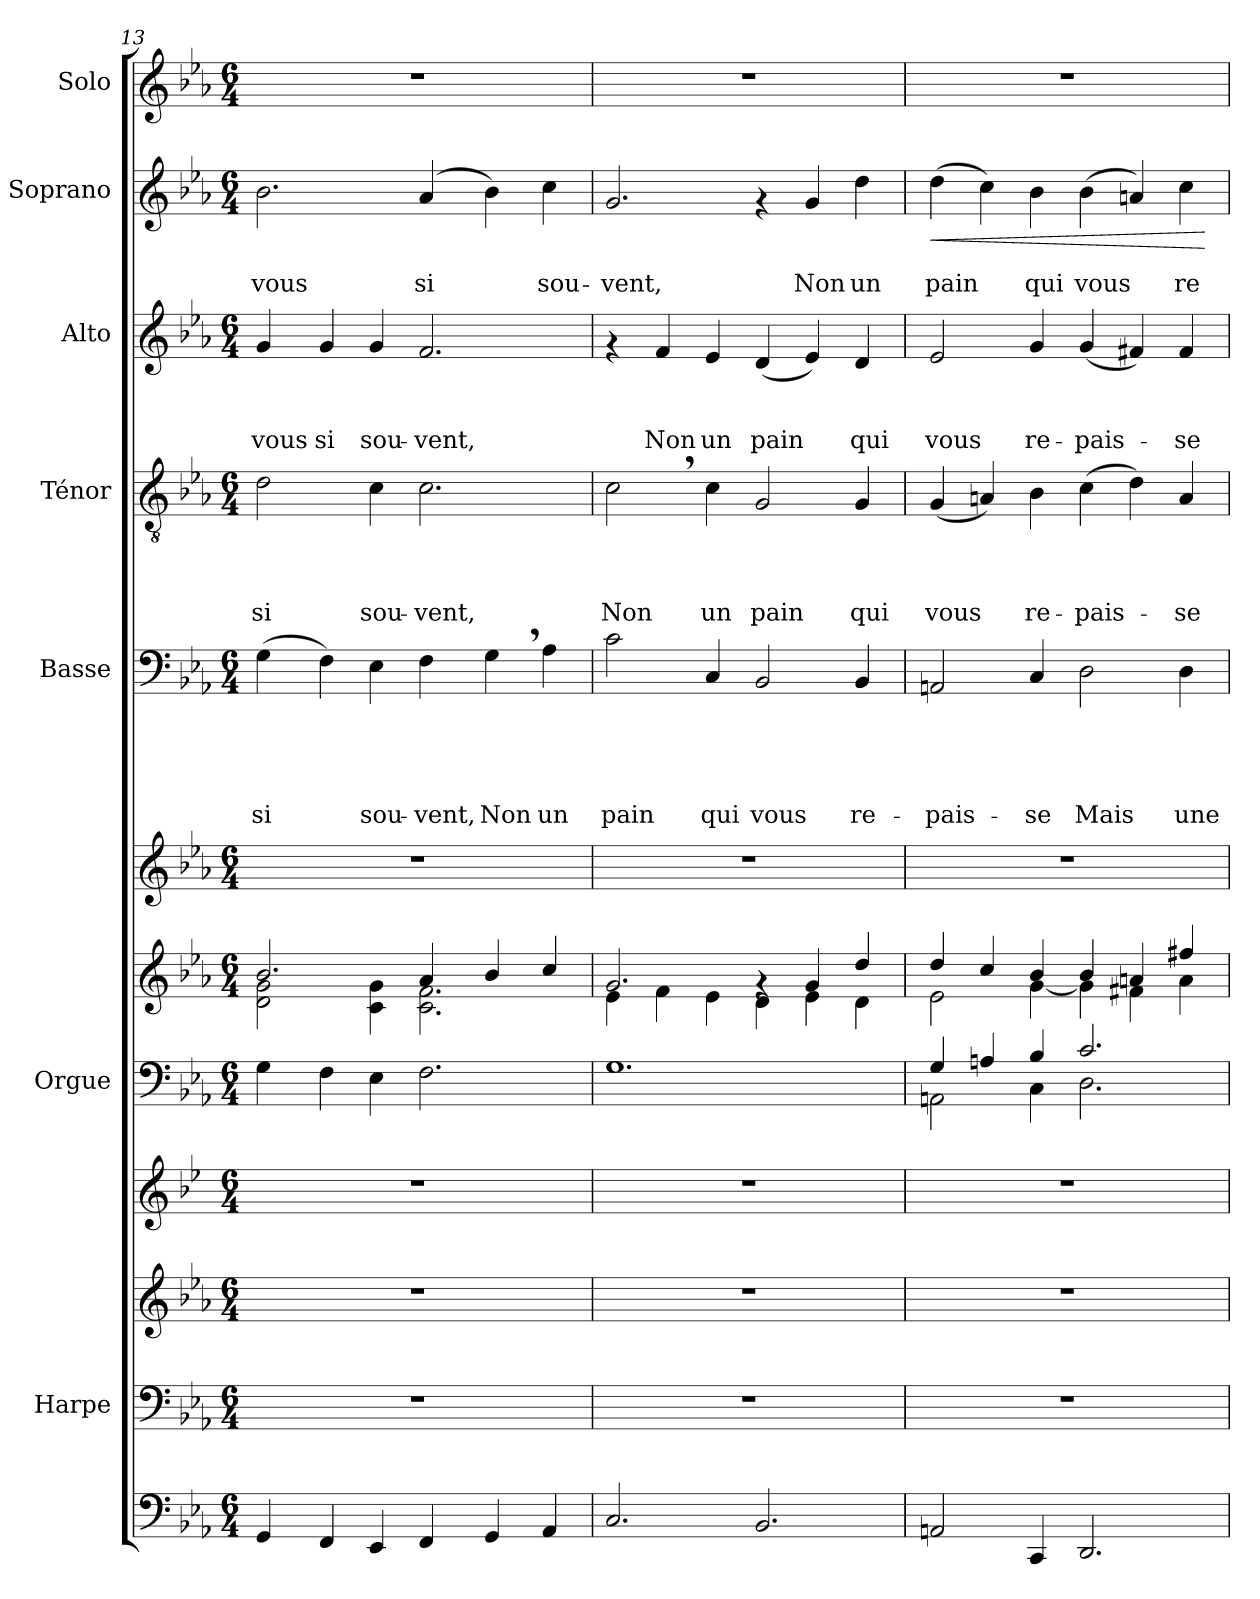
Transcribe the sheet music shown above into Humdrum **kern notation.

**kern	**kern	**kern	**kern	**kern	**kern	**kern	**kern	**text	**text	**text	**text	**text	**kern	**text	**text	**text	**text	**kern	**text	**text	**text	**kern	**text	**text	**dynam	**kern
*part10	*part9	*part9	*part8	*part7	*part7	*part6	*part5	*part5	*part5	*part5	*part5	*part5	*part4	*part4	*part4	*part4	*part4	*part3	*part3	*part3	*part3	*part2	*part2	*part2	*part2	*part1
*staff12	*staff11	*staff10	*staff9	*staff8	*staff7	*staff6	*staff5	*staff5	*staff5	*staff5	*staff5	*staff5	*staff4	*staff4	*staff4	*staff4	*staff4	*staff3	*staff3	*staff3	*staff3	*staff2	*staff2	*staff2	*staff2	*staff1
*	*I"Harpe	*	*	*I"Orgue	*	*	*I"Basse	*	*	*	*	*	*I"Ténor	*	*	*	*	*I"Alto	*	*	*	*I"Soprano	*	*	*	*I"Solo
*	*I'Hp	*	*	*	*	*	*	*	*	*	*	*	*	*	*	*	*	*	*	*	*	*	*	*	*	*
*clefF4	*clefF4	*clefG2	*clefG2	*clefF4	*clefG2	*clefG2	*clefF4	*	*	*	*	*	*clefGv2	*	*	*	*	*clefG2	*	*	*	*clefG2	*	*	*	*clefG2
*	*	*	*ITrd-3c-5	*	*	*	*	*	*	*	*	*	*	*	*	*	*	*	*	*	*	*	*	*	*	*
*k[b-e-a-]	*k[b-e-a-]	*k[b-e-a-]	*k[b-e-a-]	*k[b-e-a-]	*k[b-e-a-]	*k[b-e-a-]	*k[b-e-a-]	*	*	*	*	*	*k[b-e-a-]	*	*	*	*	*k[b-e-a-]	*	*	*	*k[b-e-a-]	*	*	*	*k[b-e-a-]
*E-:	*E-:	*E-:	*E-:	*E-:	*E-:	*E-:	*E-:	*	*	*	*	*	*E-:	*	*	*	*	*E-:	*	*	*	*E-:	*	*	*	*E-:
*M6/4	*M6/4	*M6/4	*M6/4	*M6/4	*M6/4	*M6/4	*M6/4	*	*	*	*	*	*M6/4	*	*	*	*	*M6/4	*	*	*	*M6/4	*	*	*	*M6/4
=13	=13	=13	=13	=13	=13	=13	=13	=13	=13	=13	=13	=13	=13	=13	=13	=13	=13	=13	=13	=13	=13	=13	=13	=13	=13	=13
*	*	*	*	*	*^	*	*	*	*	*	*	*	*	*	*	*	*	*	*	*	*	*	*	*	*	*
!	!	!	!	!	!	!	!	!	!	!	!	!	!LO:LY:b	!	!	!	!	!LO:LY:b	!	!	!	!LO:LY:b	!	!	!LO:LY:b	!	!
4GG/	1.r	1.r	1.r	4G\	2.b-/	2d\ 2g\	1.r	(>4G\	.	.	.	.	si	2d\	.	.	.	si	4g/	.	.	-vous	2.b-\	.	-vous	.	1.r
!	!	!	!	!	!	!	!	!	!	!	!	!	!	!	!	!	!	!	!	!	!	!LO:LY:b	!	!	!	!	!
4FF/	.	.	.	4F\	.	.	.	4F\)	.	.	.	.	.	.	.	.	.	.	4g/	.	.	si	.	.	.	.	.
!	!	!	!	!	!	!	!	!	!	!	!	!	!LO:LY:b	!	!	!	!	!LO:LY:b	!	!	!	!LO:LY:b	!	!	!	!	!
4EE-/	.	.	.	4E-\	.	4c\ 4g\	.	4E-\	.	.	.	.	sou-	4c\	.	.	.	sou-	4g/	.	.	sou-	.	.	.	.	.
!	!	!	!	!	!	!	!	!	!	!	!	!	!LO:LY:b	!	!	!	!	!LO:LY:b	!	!	!	!LO:LY:b	!	!	!LO:LY:b	!	!
4FF/	.	.	.	2.F\	4a-/	2.c\ 2.f\	.	4F\	.	.	.	.	-vent,	2.c\	.	.	.	-vent,	2.f/	.	.	-vent,	(<4a-/	.	si	.	.
!	!	!	!	!	!	!	!	!	!	!	!	!	!LO:LY:b	!	!	!	!	!	!	!	!	!	!	!	!	!	!
4GG/	.	.	.	.	4b-/	.	.	4G,>\	.	.	.	.	Non	.	.	.	.	.	.	.	.	.	4b-\)	.	.	.	.
!	!	!	!	!	!	!	!	!	!	!	!	!	!LO:LY:b	!	!	!	!	!	!	!	!	!	!	!	!LO:LY:b	!	!
4AA-/	.	.	.	.	4cc/	.	.	4A-\	.	.	.	.	un	.	.	.	.	.	.	.	.	.	4cc\	.	sou-	.	.
=14	=14	=14	=14	=14	=14	=14	=14	=14	=14	=14	=14	=14	=14	=14	=14	=14	=14	=14	=14	=14	=14	=14	=14	=14	=14	=14	=14
!	!	!	!	!	!	!	!	!	!	!	!	!	!LO:LY:b	!	!	!	!	!LO:LY:b	!	!	!	!	!	!	!LO:LY:b	!	!
2.C/	1.r	1.r	1.r	1.G	2.g/	4e-\	1.r	2c\	.	.	.	.	pain	2c,>\	.	.	.	Non	4rf	.	.	.	2.g/	.	-vent,	.	1.r
!	!	!	!	!	!	!	!	!	!	!	!	!	!	!	!	!	!	!	!	!	!	!LO:LY:b	!	!	!	!	!
.	.	.	.	.	.	4f\	.	.	.	.	.	.	.	.	.	.	.	.	4f/	.	.	Non	.	.	.	.	.
!	!	!	!	!	!	!	!	!	!	!	!	!	!LO:LY:b	!	!	!	!	!LO:LY:b	!	!	!	!LO:LY:b	!	!	!	!	!
.	.	.	.	.	.	4e-\	.	4C/	.	.	.	.	qui	4c\	.	.	.	un	4e-/	.	.	un	.	.	.	.	.
!	!	!	!	!	!	!	!	!	!	!	!	!	!LO:LY:b	!	!	!	!	!LO:LY:b	!	!	!	!LO:LY:b	!	!	!	!	!
2.BB-/	.	.	.	.	4rf	4d\	.	2BB-/	.	.	.	.	vous	2G/	.	.	.	pain	(<4d/	.	.	pain	4rf	.	.	.	.
!	!	!	!	!	!	!	!	!	!	!	!	!	!	!	!	!	!	!	!	!	!	!	!	!	!LO:LY:b	!	!
.	.	.	.	.	4g/	4e-\	.	.	.	.	.	.	.	.	.	.	.	.	4e-/)	.	.	.	4g/	.	Non	.	.
!	!	!	!	!	!	!	!	!	!	!	!	!	!LO:LY:b	!	!	!	!	!LO:LY:b	!	!	!	!LO:LY:b	!	!	!LO:LY:b	!	!
.	.	.	.	.	4dd/	4d\	.	4BB-/	.	.	.	.	re-	4G/	.	.	.	qui	4d/	.	.	qui	4dd\	.	un	.	.
=15	=15	=15	=15	=15	=15	=15	=15	=15	=15	=15	=15	=15	=15	=15	=15	=15	=15	=15	=15	=15	=15	=15	=15	=15	=15	=15	=15
*	*	*	*	*^	*	*	*	*	*	*	*	*	*	*	*	*	*	*	*	*	*	*	*	*	*	*	*
!	!	!	!	!	!	!	!	!	!	!	!	!	!	!LO:LY:b	!	!	!	!	!LO:LY:b	!	!	!	!LO:LY:b	!	!	!LO:LY:b	!LO:HP:b	!
2AAn/	1.r	1.r	1.r	4G/	2AAn\	4dd/	2e-\	1.r	2AAn/	.	.	.	.	-pais-	(<4G/	.	.	.	vous	2e-/	.	.	vous	(>4dd\	.	pain	<	1.r
.	.	.	.	4An/	.	4cc/	.	.	.	.	.	.	.	.	4An/)	.	.	.	.	.	.	.	.	4cc\)	.	.	.	.
!	!	!	!	!	!	!	!	!	!	!	!	!	!	!LO:LY:b	!	!	!	!	!LO:LY:b	!	!	!	!LO:LY:b	!	!	!LO:LY:b	!	!
4CC/	.	.	.	4B-/	4C\	4b-/	[<4g\	.	4C/	.	.	.	.	-se	4B-\	.	.	.	re-	4g/	.	.	re-	4b-\	.	qui	.	.
!	!	!	!	!	!	!	!	!	!	!	!	!	!	!LO:LY:b	!	!	!	!	!LO:LY:b	!	!	!	!LO:LY:b	!	!	!LO:LY:b	!	!
2.DD/	.	.	.	2.c/	2.D\	4b-/	4g\]	.	2D\	.	.	.	.	Mais	(>4c\	.	.	.	-pais-	(<4g/	.	.	-pais-	(>4b-\	.	vous	.	.
.	.	.	.	.	.	4an/	4f#X\	.	.	.	.	.	.	.	4d\)	.	.	.	.	4f#X/)	.	.	.	4an/)	.	.	.	.
!	!	!	!	!	!	!	!	!	!	!	!	!	!	!LO:LY:b	!	!	!	!	!LO:LY:b	!	!	!	!LO:LY:b	!	!	!LO:LY:b	!	!
.	.	.	.	.	.	4ff#X/	4a\	.	4D\	.	.	.	.	une	4A/	.	.	.	-se	4f#/	.	.	-se	4cc\	.	re-	.	.
*	*	*	*	*v	*v	*	*	*	*	*	*	*	*	*	*	*	*	*	*	*	*	*	*	*	*	*	*	*
*	*	*	*	*	*v	*v	*	*	*	*	*	*	*	*	*	*	*	*	*	*	*	*	*	*	*	*	*
.	.	.	.	.	.	.	.	.	.	.	.	.	.	.	.	.	.	.	.	.	.	.	.	.	[	.
=	=	=	=	=	=	=	=	=	=	=	=	=	=	=	=	=	=	=	=	=	=	=	=	=	=	=
*-	*-	*-	*-	*-	*-	*-	*-	*-	*-	*-	*-	*-	*-	*-	*-	*-	*-	*-	*-	*-	*-	*-	*-	*-	*-	*-
